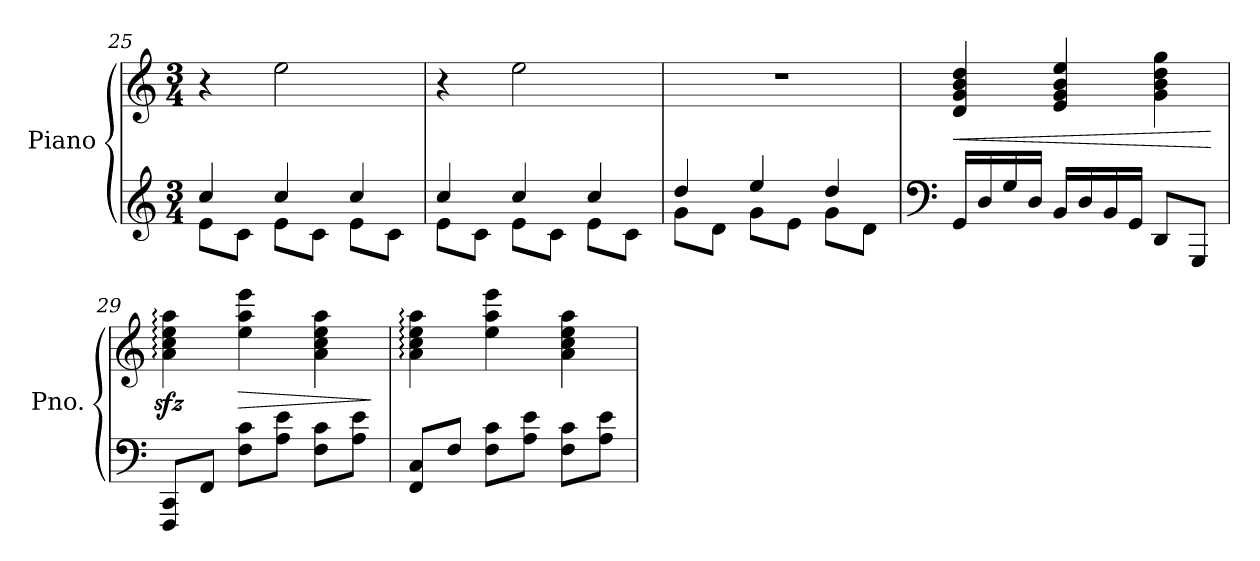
**kern	**kern	**dynam
*part1	*part1	*part1
*staff2	*staff1	*staff1/2
*I"Piano	*	*
*I'Pno.	*	*
!!LO:LB:g=z
*clefG2	*clefG2	*
*k[]	*k[]	*
*M3/4	*M3/4	*
=25	=25	=25
*^	*	*
4cc/	8e\L	4r	.
.	8c\J	.	.
4cc/	8e\L	2ee\	.
.	8c\J	.	.
4cc/	8e\L	.	.
.	8c\J	.	.
=26	=26	=26	=26
4cc/	8e\L	4r	.
.	8c\J	.	.
4cc/	8e\L	2ee\	.
.	8c\J	.	.
4cc/	8e\L	.	.
.	8c\J	.	.
=27	=27	=27	=27
4dd/	8g\L	2.r	.
.	8d\J	.	.
4ee/	8g\L	.	.
.	8e\J	.	.
4dd/	8g\L	.	.
.	8d\J	.	.
*v	*v	*	*
!!LO:LB:g=z
=28	=28	=28
*clefF4	*	*
*^	*	*
!	!	!	!LO:HP:b
*v	*v	*	*
16GG/LL	4d/ 4g/ 4b/ 4dd/	<
16D/	.	.
16G/	.	.
16D/JJ	.	.
16BB/LL	4e/ 4g/ 4b/ 4ee/	.
16D/	.	.
16BB/	.	.
16GG/JJ	.	.
8DD/L	4g\ 4b\ 4dd\ 4gg\	.
8GGG/J	.	.
.	.	[
=29	=29	=29
8FFF/ 8CC/L	4a\zz<: 4cc\zz<: 4ee\zz<: 4aa\zz<:	.
8FF/J	.	.
!	!	!LO:HP:b
8F\ 8c\L	4ee\ 4aa\ 4eee\	>
8A\ 8e\J	.	.
8F\ 8c\L	4a\ 4cc\ 4ee\ 4aa\	.
8A\ 8e\J	.	.
.	.	]
=30	=30	=30
8FF/ 8C/L	4a\: 4cc\: 4ee\: 4aa\:	.
8F/J	.	.
8F\ 8c\L	4ee\ 4aa\ 4eee\	.
8A\ 8e\J	.	.
8F\ 8c\L	4a\ 4cc\ 4ee\ 4aa\	.
8A\ 8e\J	.	.
=	=	=
*-	*-	*-
